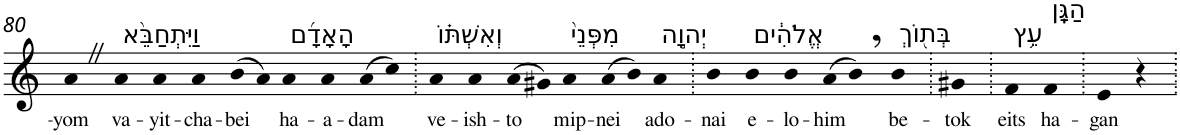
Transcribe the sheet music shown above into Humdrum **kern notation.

**kern	**text
*part1	*part1
*staff1	*staff1
*I"Piano	*
*I'Pno	*
!!LO:PB:g=z
*clefG2	*
*k[]	*
=80	=80
!	!LO:LY:b
4aZ	-yom
!LO:TX:a:t=וַיִּתְחַבֵּ֨א	!
!	!LO:LY:b
4a	va-
!	!LO:LY:b
4a	-yit-
!	!LO:LY:b
4a	-cha-
!	!LO:LY:b
(>8b	-bei
8a)	.
!LO:TX:a:t=הָאָדָ֜ם	!
!	!LO:LY:b
4a	ha-
!	!LO:LY:b
4a	-a-
!	!LO:LY:b
(>8a	-dam
8cc)	.
=81.	=81.
!LO:TX:a:t=וְאִשְׁתּ֗וֹ	!
!	!LO:LY:b
4a	ve-
!	!LO:LY:b
4a	-ish-
!	!LO:LY:b
(>8a	-to
8g#X)	.
!LO:TX:a:t=מִפְּנֵי֙	!
!	!LO:LY:b
4a	mip-
!	!LO:LY:b
(>8a	-nei
8b)	.
!LO:TX:a:t=יְהוָ֣ה	!
!	!LO:LY:b
4a	ado-
=82.	=82.
!	!LO:LY:b
4b	-nai
!LO:TX:a:t=אֱלֹהִ֔ים	!
!	!LO:LY:b
4b	e-
!	!LO:LY:b
4b	-lo-
!	!LO:LY:b
(>8a	-him
8b,)	.
!LO:TX:a:t=בְּת֖וֹךְ	!
!	!LO:LY:b
4b	be-
=83.	=83.
!	!LO:LY:b
4g#X	-tok
=84.	=84.
!LO:TX:a:t=עֵ֥ץ	!
!	!LO:LY:b
4f	eits
!LO:TX:a:t=הַגָּֽן	!
!	!LO:LY:b
4f	ha-
=85.	=85.
!	!LO:LY:b
4e	-gan
4r	.
=.	=.
*-	*-
